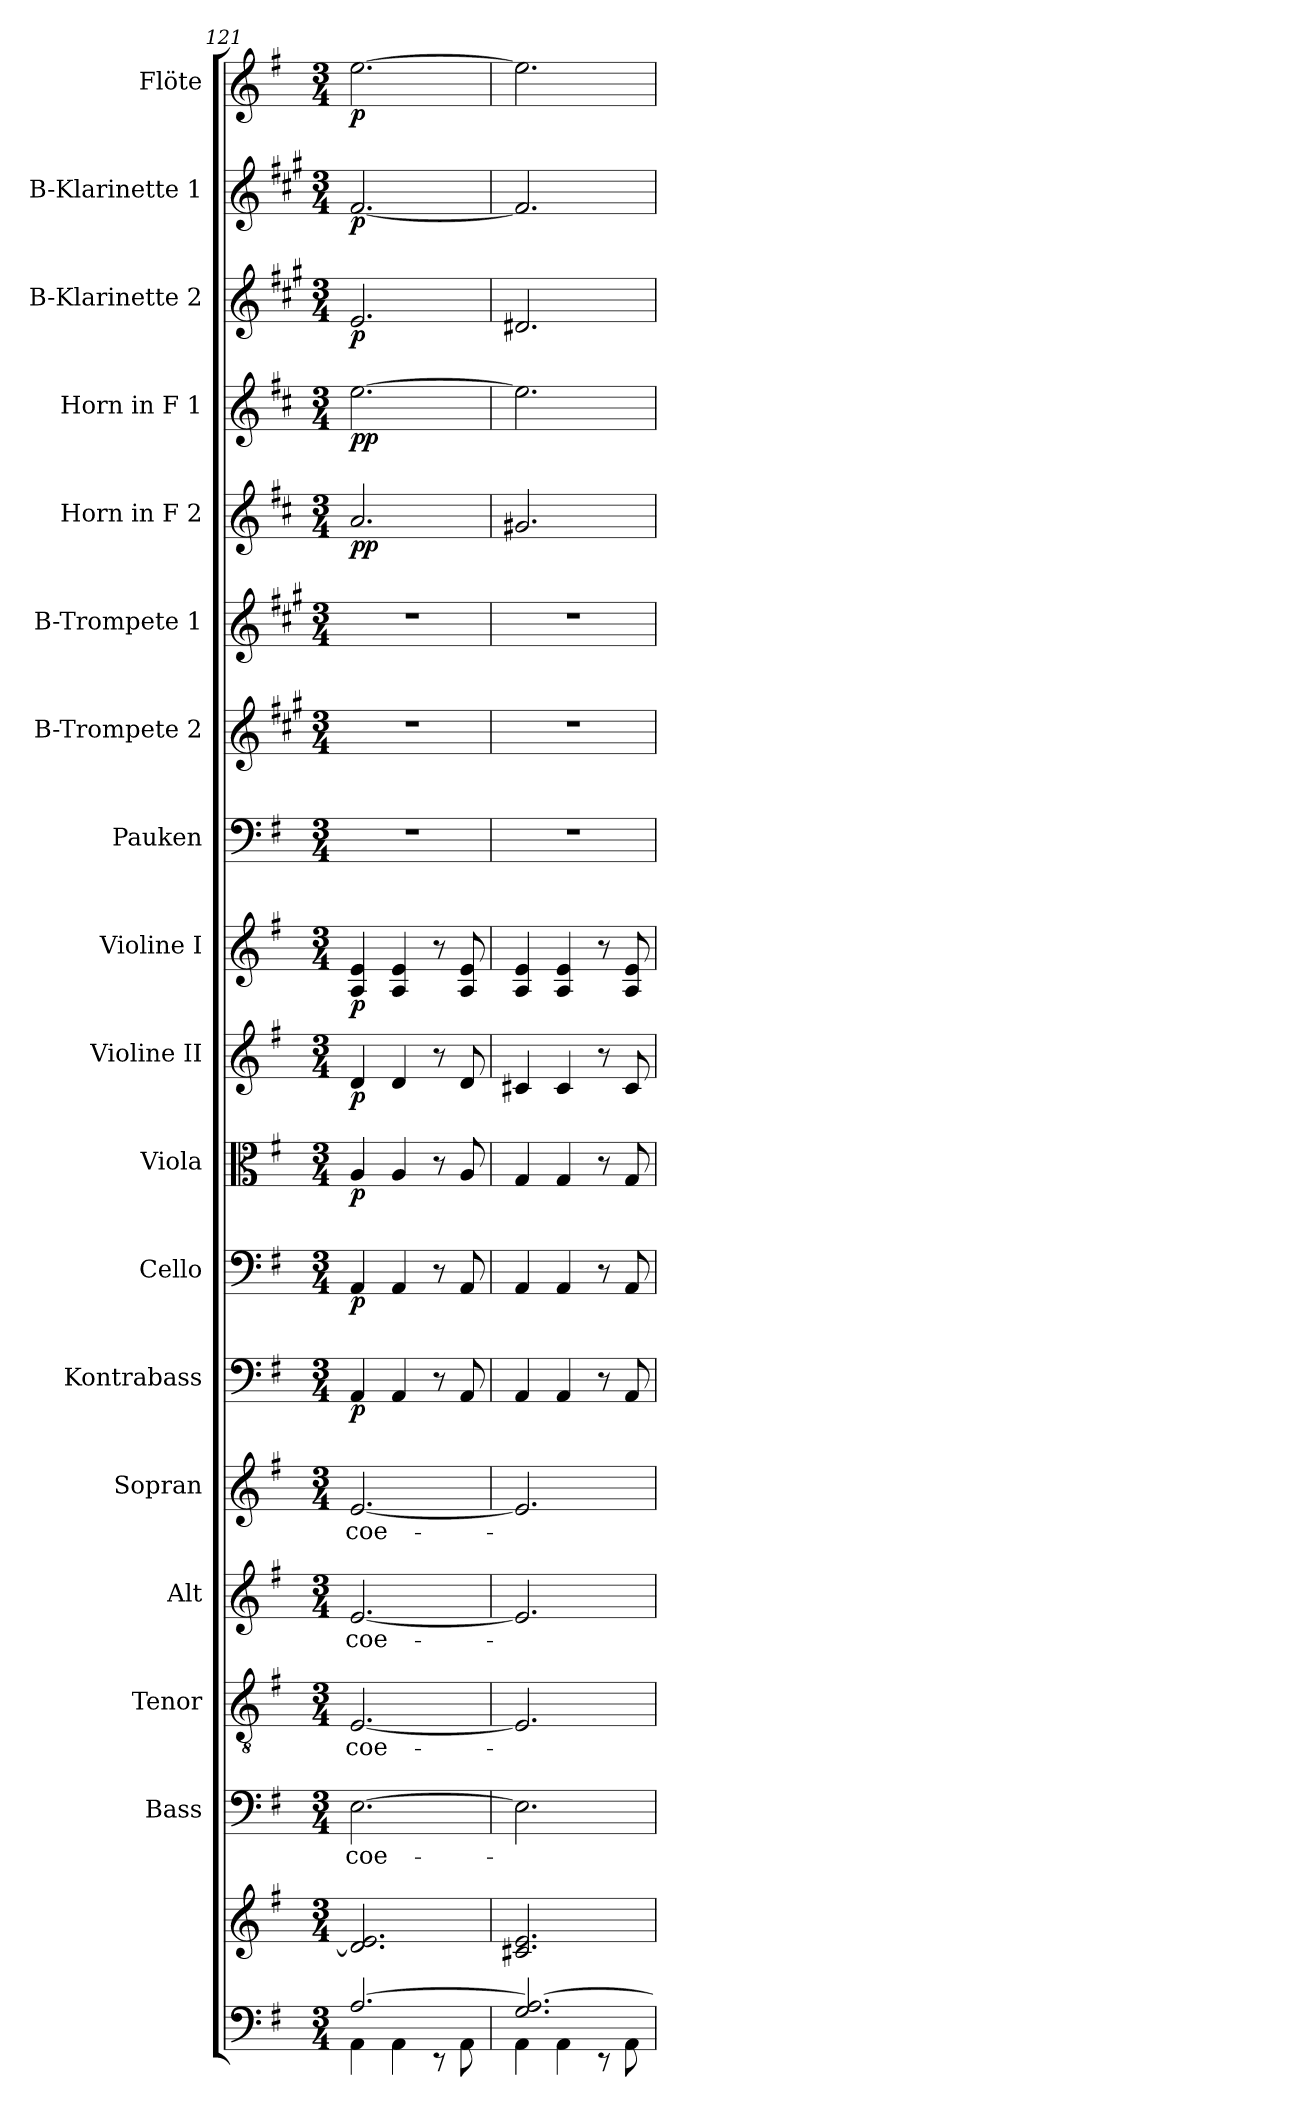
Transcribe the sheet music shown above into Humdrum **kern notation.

**kern	**kern	**kern	**text	**kern	**text	**kern	**text	**kern	**text	**kern	**dynam	**kern	**dynam	**kern	**dynam	**kern	**dynam	**kern	**dynam	**kern	**kern	**kern	**kern	**dynam	**kern	**dynam	**kern	**dynam	**kern	**dynam	**kern	**dynam
*part18	*part18	*part17	*part17	*part16	*part16	*part15	*part15	*part14	*part14	*part13	*part13	*part12	*part12	*part11	*part11	*part10	*part10	*part9	*part9	*part8	*part7	*part6	*part5	*part5	*part4	*part4	*part3	*part3	*part2	*part2	*part1	*part1
*staff19	*staff18	*staff17	*staff17	*staff16	*staff16	*staff15	*staff15	*staff14	*staff14	*staff13	*staff13	*staff12	*staff12	*staff11	*staff11	*staff10	*staff10	*staff9	*staff9	*staff8	*staff7	*staff6	*staff5	*staff5	*staff4	*staff4	*staff3	*staff3	*staff2	*staff2	*staff1	*staff1
*	*	*I"Bass	*	*I"Tenor	*	*I"Alt	*	*I"Sopran	*	*I"Kontrabass	*	*I"Cello	*	*I"Viola	*	*I"Violine II	*	*I"Violine I	*	*I"Pauken	*I"B-Trompete 2	*I"B-Trompete 1	*I"Horn in F 2	*	*I"Horn in F 1	*	*I"B-Klarinette 2	*	*I"B-Klarinette 1	*	*I"Flöte	*
*	*	*I'B.	*	*I'T.	*	*I'A.	*	*I'S.	*	*I'Kb.	*	*	*	*I'Vla.	*	*I'Vl. II	*	*I'Vl. I	*	*I'Pk.	*I'Trp. 2	*I'Trp. 1	*	*	*	*	*I'Kl. 2	*	*I'Kl. 1	*	*I'Fl.	*
*clefF4	*clefG2	*clefF4	*	*clefGv2	*	*clefG2	*	*clefG2	*	*clefF4	*	*clefF4	*	*clefC3	*	*clefG2	*	*clefG2	*	*clefF4	*clefG2	*clefG2	*clefG2	*	*clefG2	*	*clefG2	*	*clefG2	*	*clefG2	*
*	*	*	*	*	*	*	*	*	*	*ITrd7c12	*	*	*	*	*	*	*	*	*	*	*ITrd1c2	*ITrd1c2	*ITrd4c7	*	*ITrd4c7	*	*ITrd1c2	*	*ITrd1c2	*	*	*
*k[f#]	*k[f#]	*k[f#]	*	*k[f#]	*	*k[f#]	*	*k[f#]	*	*k[f#]	*	*k[f#]	*	*k[f#]	*	*k[f#]	*	*k[f#]	*	*k[f#]	*k[f#]	*k[f#]	*k[f#]	*	*k[f#]	*	*k[f#]	*	*k[f#]	*	*k[f#]	*
*G:	*G:	*G:	*	*G:	*	*G:	*	*G:	*	*G:	*	*G:	*	*G:	*	*G:	*	*G:	*	*G:	*G:	*G:	*G:	*	*G:	*	*G:	*	*G:	*	*G:	*
*M3/4	*M3/4	*M3/4	*	*M3/4	*	*M3/4	*	*M3/4	*	*M3/4	*	*M3/4	*	*M3/4	*	*M3/4	*	*M3/4	*	*M3/4	*M3/4	*M3/4	*M3/4	*	*M3/4	*	*M3/4	*	*M3/4	*	*M3/4	*
=121	=121	=121	=121	=121	=121	=121	=121	=121	=121	=121	=121	=121	=121	=121	=121	=121	=121	=121	=121	=121	=121	=121	=121	=121	=121	=121	=121	=121	=121	=121	=121	=121
*^	*	*	*	*	*	*	*	*	*	*	*	*	*	*	*	*	*	*	*	*	*	*	*	*	*	*	*	*	*	*	*	*
!	!	!	!	!LO:LY:b	!	!LO:LY:b	!	!LO:LY:b	!	!LO:LY:b	!	!LO:DY:b	!	!LO:DY:b	!	!LO:DY:b	!	!LO:DY:b	!	!LO:DY:b	!	!	!	!	!LO:DY:b	!	!LO:DY:b	!	!LO:DY:b	!	!LO:DY:b	!	!LO:DY:b
[>2.A/	4AA\	2.d/] 2.e/	[2.E\	coe-	[2.E/	coe-	[2.e/	coe-	[2.e/	coe-	4AAA/	p	4AA/	p	4A/	p	4d/	p	4A/ 4e/	p	2.r	2.r	2.r	2.d/	pp	[2.a\	pp	2.d/	p	[2.e/	p	[2.ee\	p
.	4AA\	.	.	.	.	.	.	.	.	.	4AAA/	.	4AA/	.	4A/	.	4d/	.	4A/ 4e/	.	.	.	.	.	.	.	.	.	.	.	.	.	.
.	8rEE	.	.	.	.	.	.	.	.	.	8r	.	8r	.	8r	.	8r	.	8r	.	.	.	.	.	.	.	.	.	.	.	.	.	.
.	8AA\	.	.	.	.	.	.	.	.	.	8AAA/	.	8AA/	.	8A/	.	8d/	.	8A/ 8e/	.	.	.	.	.	.	.	.	.	.	.	.	.	.
!!LO:PB:g=z
=122	=122	=122	=122	=122	=122	=122	=122	=122	=122	=122	=122	=122	=122	=122	=122	=122	=122	=122	=122	=122	=122	=122	=122	=122	=122	=122	=122	=122	=122	=122	=122	=122	=122
2.G/ 2.A/_	4AA\	2.c#X/ 2.e/	2.E\]	.	2.E/]	.	2.e/]	.	2.e/]	.	4AAA/	.	4AA/	.	4G/	.	4c#X/	.	4A/ 4e/	.	2.r	2.r	2.r	2.c#X/	.	2.a\]	.	2.c#X/	.	2.e/]	.	2.ee\]	.
.	4AA\	.	.	.	.	.	.	.	.	.	4AAA/	.	4AA/	.	4G/	.	4c#/	.	4A/ 4e/	.	.	.	.	.	.	.	.	.	.	.	.	.	.
.	8rEE	.	.	.	.	.	.	.	.	.	8r	.	8r	.	8r	.	8r	.	8r	.	.	.	.	.	.	.	.	.	.	.	.	.	.
.	8AA\	.	.	.	.	.	.	.	.	.	8AAA/	.	8AA/	.	8G/	.	8c#/	.	8A/ 8e/	.	.	.	.	.	.	.	.	.	.	.	.	.	.
*v	*v	*	*	*	*	*	*	*	*	*	*	*	*	*	*	*	*	*	*	*	*	*	*	*	*	*	*	*	*	*	*	*	*
=	=	=	=	=	=	=	=	=	=	=	=	=	=	=	=	=	=	=	=	=	=	=	=	=	=	=	=	=	=	=	=	=
*-	*-	*-	*-	*-	*-	*-	*-	*-	*-	*-	*-	*-	*-	*-	*-	*-	*-	*-	*-	*-	*-	*-	*-	*-	*-	*-	*-	*-	*-	*-	*-	*-
